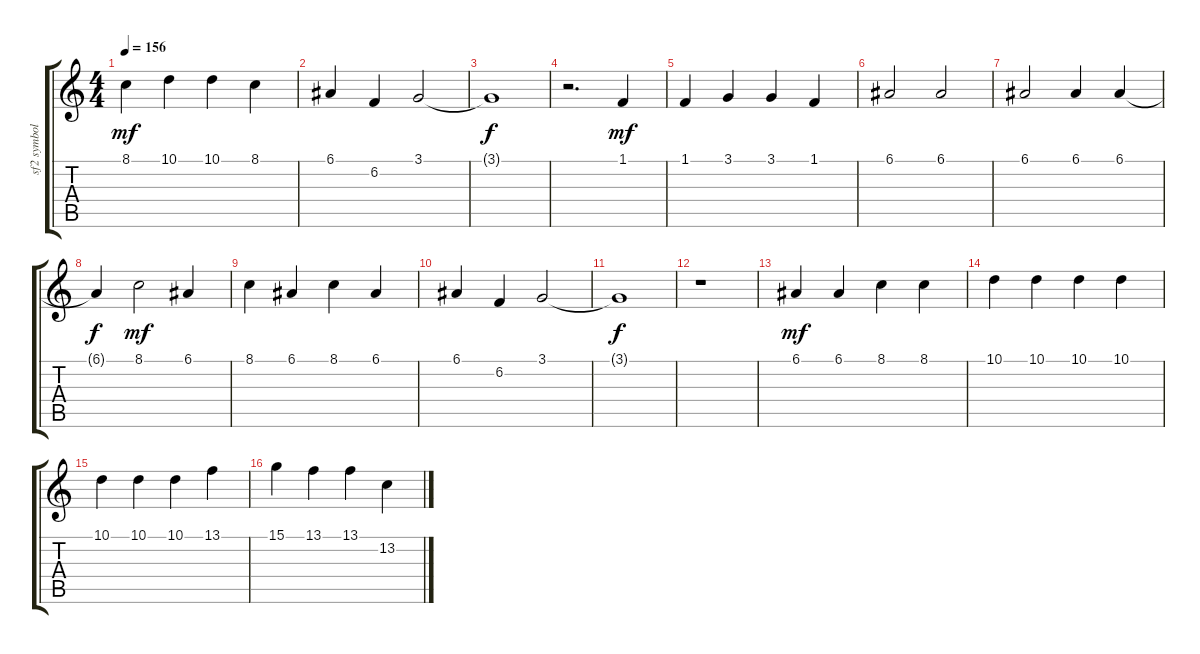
\track ("sf2 symbol" "sf2 symbol") {instrument piccolo}
\staff {score tabs}
\tuning (E4 B3 G3 D3 A2 E2) {hide}
\ts (4 4)
\tempo 156
\clef g2
\ks c
8.1.4{dy mf} 10.1.4 10.1.4 8.1.4 |
6.1.4 6.2.4 3.1.2 |
3.1{t}.1{dy f} |
r.2{d} 1.1.4{dy mf} |
1.1.4 3.1.4 3.1.4 1.1.4 |
6.1.2 6.1.2 |
6.1.2 6.1.4 6.1.4 |
6.1{t}.4{dy f} 8.1.2{dy mf} 6.1.4 |
8.1.4 6.1.4 8.1.4 6.1.4 |
6.1.4 6.2.4 3.1.2 |
3.1{t}.1{dy f} |
r.1 |
6.1.4{dy mf} 6.1.4 8.1.4 8.1.4 |
10.1.4 10.1.4 10.1.4 10.1.4 |
10.1.4 10.1.4 10.1.4 13.1.4 |
15.1.4 13.1.4 13.1.4 13.2.4
